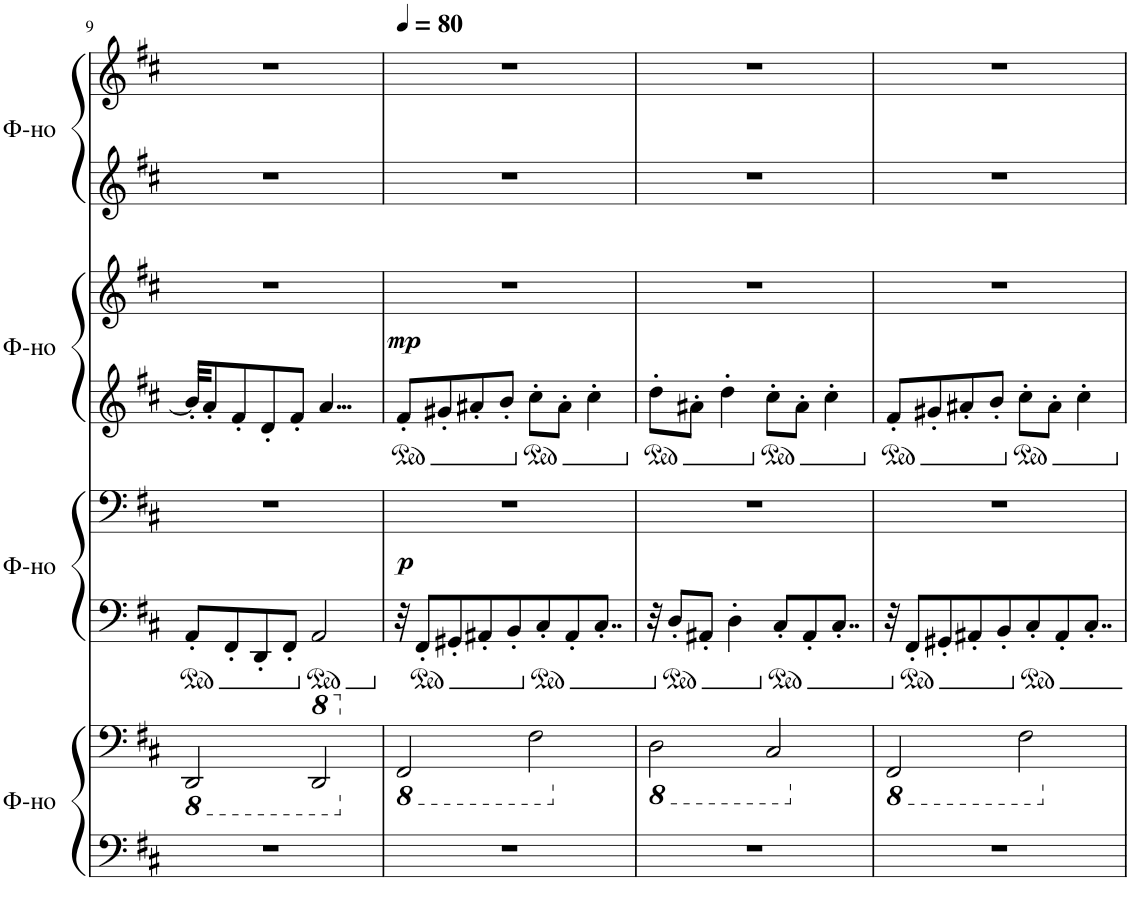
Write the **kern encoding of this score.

**kern	**kern	**kern	**kern	**dynam	**kern	**kern	**dynam	**kern	**kern
*part4	*part4	*part3	*part3	*part3	*part2	*part2	*part2	*part1	*part1
*staff8	*staff7	*staff6	*staff5	*staff5/6	*staff4	*staff3	*staff3/4	*staff2	*staff1
*I"Фортепиано	*	*I"Фортепиано	*	*	*I"Фортепиано	*	*	*I"Фортепиано	*
!!LO:PB:g=z
*clefF4	*clefF4	*clefF4	*clefF4	*	*clefG2	*clefG2	*	*clefG2	*clefG2
*k[f#c#]	*k[f#c#]	*k[f#c#]	*k[f#c#]	*	*k[f#c#]	*k[f#c#]	*	*k[f#c#]	*k[f#c#]
*M4/4	*M4/4	*M4/4	*M4/4	*	*M4/4	*M4/4	*	*M4/4	*M4/4
*met(c)	*met(c)	*met(c)	*met(c)	*	*met(c)	*met(c)	*	*met(c)	*met(c)
*	*8ba	*	*	*	*	*	*	*	*
=9	=9	=9	=9	=9	=9	=9	=9	=9	=9
1r	2DDD/	8AA'/L	1r	.	32b'/KKL]	1r	.	1r	1r
.	.	.	.	.	8a'/	.	.	.	.
.	.	8FF#'/	.	.	.	.	.	.	.
.	.	.	.	.	8f#'/	.	.	.	.
.	.	8DD'/	.	.	.	.	.	.	.
.	.	.	.	.	8d'/	.	.	.	.
.	.	8FF#'/J	.	.	.	.	.	.	.
.	.	.	.	.	8f#'/J	.	.	.	.
*	*8va	*	*	*	*	*	*	*	*
.	2D/	2AA/	.	.	.	.	.	.	.
.	.	.	.	.	4...a/	.	.	.	.
=10	=10	=10	=10	=10	=10	=10	=10	=10	=10
*	*X8ba	*	*	*	*	*	*	*	*
*	*X8va	*	*	*	*	*	*	*	*
*	*8ba	*	*	*	*	*	*	*	*
*	*	*	*	*	*	*	*	*	*MM80
!	!	!	!	!LO:DY:b	!	!	!LO:DY:b	!	!
1r	2FFF#/	32r	1r	p	8f#'/L	1r	mp	1r	1r
.	.	8FF#'/L	.	.	.	.	.	.	.
.	.	.	.	.	8g#X'/	.	.	.	.
.	.	8GG#X'/	.	.	.	.	.	.	.
.	.	.	.	.	8a#X'/	.	.	.	.
.	.	8AA#X'/	.	.	.	.	.	.	.
.	.	.	.	.	8b'/J	.	.	.	.
.	.	8BB'/	.	.	.	.	.	.	.
.	2FF#\	.	.	.	8cc#'\L	.	.	.	.
.	.	8C#'/	.	.	.	.	.	.	.
.	.	.	.	.	8a#'\J	.	.	.	.
.	.	8AA#'/	.	.	.	.	.	.	.
.	.	.	.	.	4cc#'\	.	.	.	.
.	.	8..C#'/J	.	.	.	.	.	.	.
=11	=11	=11	=11	=11	=11	=11	=11	=11	=11
*	*X8ba	*	*	*	*	*	*	*	*
*	*8ba	*	*	*	*	*	*	*	*
1r	2DD\	32r	1r	.	8dd'\L	1r	.	1r	1r
.	.	8D'/L	.	.	.	.	.	.	.
.	.	.	.	.	8a#X'\J	.	.	.	.
.	.	8AA#X'/J	.	.	.	.	.	.	.
.	.	.	.	.	4dd'\	.	.	.	.
.	.	4D'\	.	.	.	.	.	.	.
.	2CC#/	.	.	.	8cc#'\L	.	.	.	.
.	.	8C#'/L	.	.	.	.	.	.	.
.	.	.	.	.	8a#'\J	.	.	.	.
.	.	8AA#'/	.	.	.	.	.	.	.
.	.	.	.	.	4cc#'\	.	.	.	.
.	.	8..C#'/J	.	.	.	.	.	.	.
=12	=12	=12	=12	=12	=12	=12	=12	=12	=12
*	*X8ba	*	*	*	*	*	*	*	*
*	*8ba	*	*	*	*	*	*	*	*
1r	2FFF#/	32r	1r	.	8f#'/L	1r	.	1r	1r
.	.	8FF#'/L	.	.	.	.	.	.	.
.	.	.	.	.	8g#X'/	.	.	.	.
.	.	8GG#X'/	.	.	.	.	.	.	.
.	.	.	.	.	8a#X'/	.	.	.	.
.	.	8AA#X'/	.	.	.	.	.	.	.
.	.	.	.	.	8b'/J	.	.	.	.
.	.	8BB'/	.	.	.	.	.	.	.
.	2FF#\	.	.	.	8cc#'\L	.	.	.	.
.	.	8C#'/	.	.	.	.	.	.	.
.	.	.	.	.	8a#'\J	.	.	.	.
.	.	8AA#'/	.	.	.	.	.	.	.
.	.	.	.	.	4cc#'\	.	.	.	.
.	.	8..C#'/J	.	.	.	.	.	.	.
*	*X8ba	*	*	*	*	*	*	*	*
=	=	=	=	=	=	=	=	=	=
*-	*-	*-	*-	*-	*-	*-	*-	*-	*-
